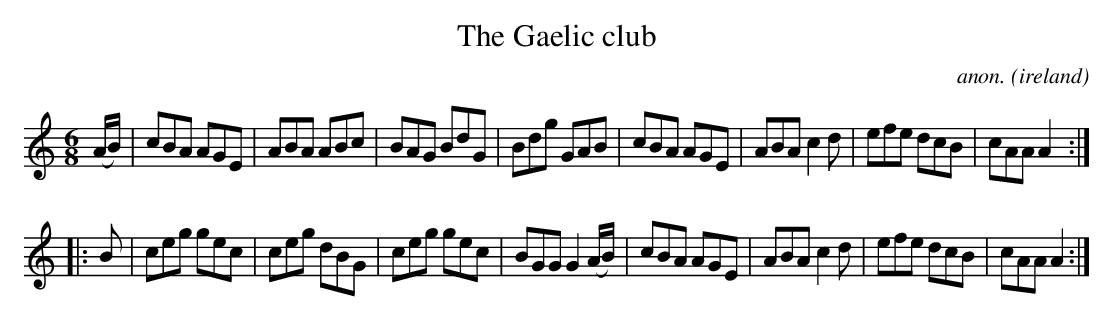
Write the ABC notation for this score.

X:1
T:The Gaelic club
O:ireland
C:anon.
M:6/8
L:1/8
K:Am
(A/B/)|cBA AGE|ABA ABc|BAG BdG|Bdg GAB|cBA AGE|ABA c2d|efe dcB|cAA A2:|
|:B|ceg gec|ceg dBG|ceg gec|BGG G2 (A/B/)|cBA AGE|ABA c2d|efe dcB|cAA A2:|
